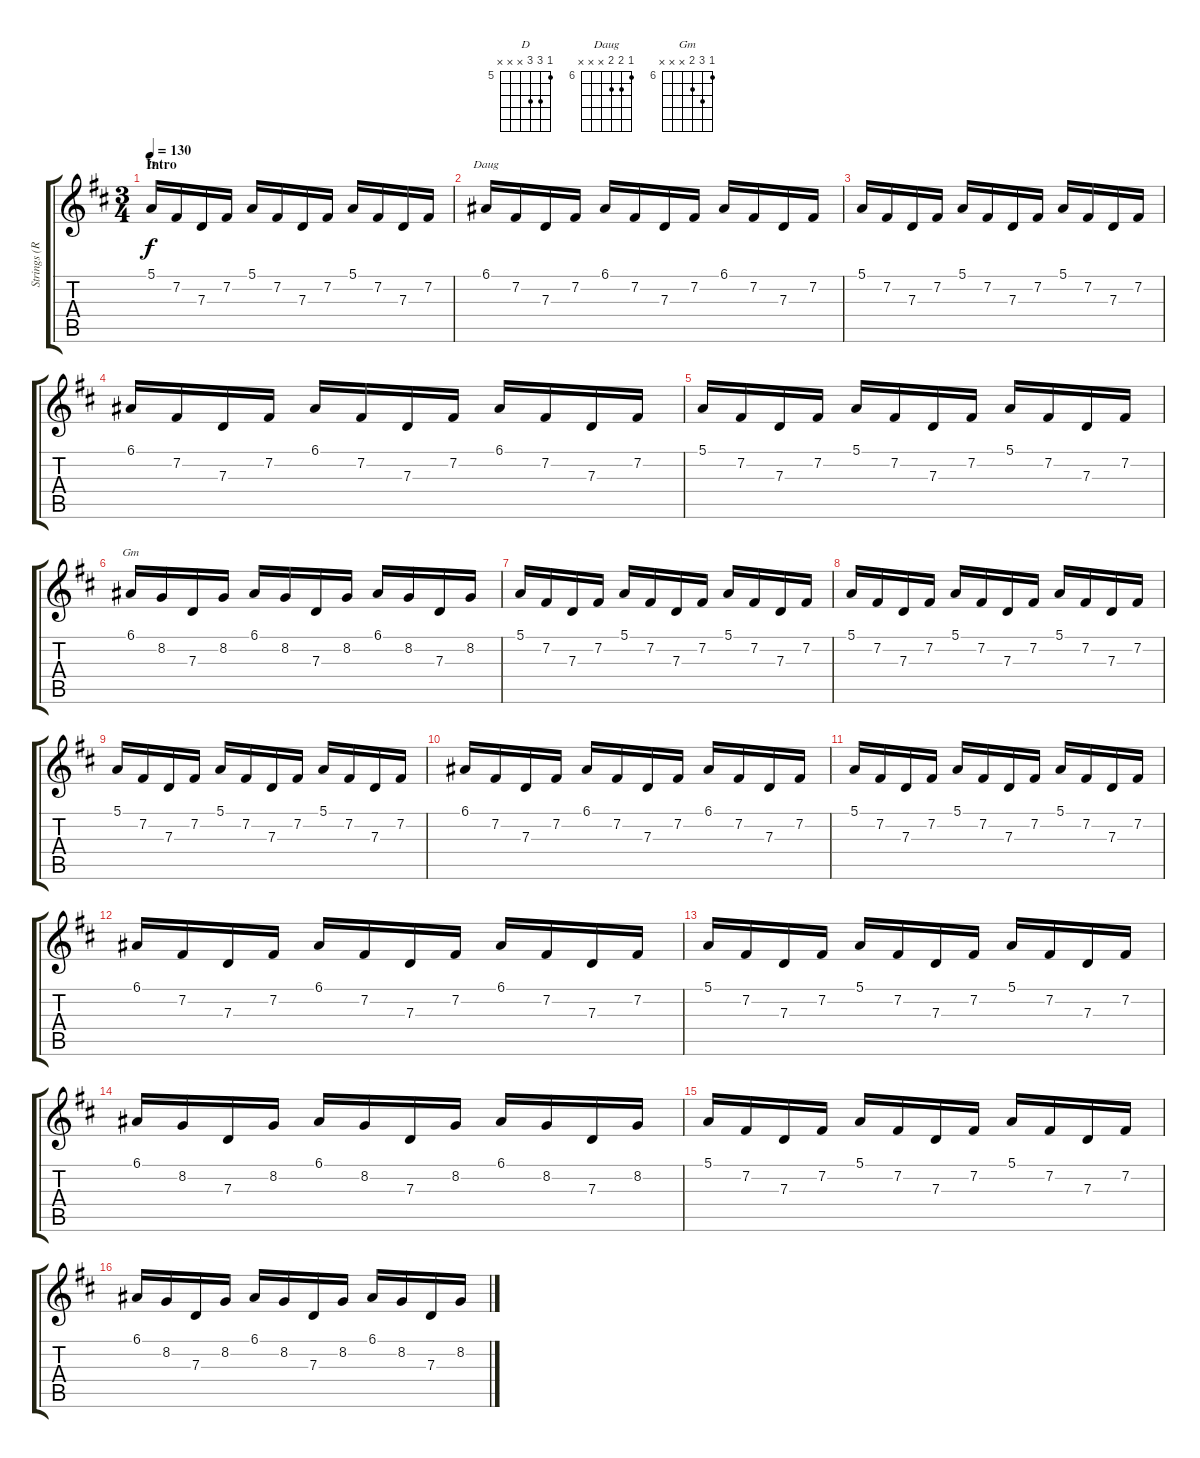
\track ("Strings (RH)" "Strings (R") {instrument stringensemble1}
\staff {score tabs}
\tuning (E4 B3 G3 D3 A2 E2) {hide}
\chord ("D" 5 7 7 x x x) {firstfret 5}
\chord ("Daug" 6 7 7 x x x) {firstfret 6}
\chord ("Gm" 6 8 7 x x x) {firstfret 6}
\ts (3 4)
\section ("" "Intro")
\tempo 130
\clef g2
\ks d
5.1.16{ch "D" dy f instrument stringensemble1} 7.2.16 7.3.16 7.2.16 5.1.16 7.2.16 7.3.16 7.2.16 5.1.16 7.2.16 7.3.16 7.2.16 |
6.1.16{ch "Daug"} 7.2.16 7.3.16 7.2.16 6.1.16 7.2.16 7.3.16 7.2.16 6.1.16 7.2.16 7.3.16 7.2.16 |
5.1.16 7.2.16 7.3.16 7.2.16 5.1.16 7.2.16 7.3.16 7.2.16 5.1.16 7.2.16 7.3.16 7.2.16 |
6.1.16 7.2.16 7.3.16 7.2.16 6.1.16 7.2.16 7.3.16 7.2.16 6.1.16 7.2.16 7.3.16 7.2.16 |
5.1.16 7.2.16 7.3.16 7.2.16 5.1.16 7.2.16 7.3.16 7.2.16 5.1.16 7.2.16 7.3.16 7.2.16 |
6.1.16{ch "Gm"} 8.2.16 7.3.16 8.2.16 6.1.16 8.2.16 7.3.16 8.2.16 6.1.16 8.2.16 7.3.16 8.2.16 |
5.1.16 7.2.16 7.3.16 7.2.16 5.1.16 7.2.16 7.3.16 7.2.16 5.1.16 7.2.16 7.3.16 7.2.16 |
5.1.16 7.2.16 7.3.16 7.2.16 5.1.16 7.2.16 7.3.16 7.2.16 5.1.16 7.2.16 7.3.16 7.2.16 |
5.1.16 7.2.16 7.3.16 7.2.16 5.1.16 7.2.16 7.3.16 7.2.16 5.1.16 7.2.16 7.3.16 7.2.16 |
6.1.16 7.2.16 7.3.16 7.2.16 6.1.16 7.2.16 7.3.16 7.2.16 6.1.16 7.2.16 7.3.16 7.2.16 |
5.1.16 7.2.16 7.3.16 7.2.16 5.1.16 7.2.16 7.3.16 7.2.16 5.1.16 7.2.16 7.3.16 7.2.16 |
6.1.16 7.2.16 7.3.16 7.2.16 6.1.16 7.2.16 7.3.16 7.2.16 6.1.16 7.2.16 7.3.16 7.2.16 |
5.1.16 7.2.16 7.3.16 7.2.16 5.1.16 7.2.16 7.3.16 7.2.16 5.1.16 7.2.16 7.3.16 7.2.16 |
6.1.16 8.2.16 7.3.16 8.2.16 6.1.16 8.2.16 7.3.16 8.2.16 6.1.16 8.2.16 7.3.16 8.2.16 |
5.1.16 7.2.16 7.3.16 7.2.16 5.1.16 7.2.16 7.3.16 7.2.16 5.1.16 7.2.16 7.3.16 7.2.16 |
6.1.16 8.2.16 7.3.16 8.2.16 6.1.16 8.2.16 7.3.16 8.2.16 6.1.16 8.2.16 7.3.16 8.2.16
